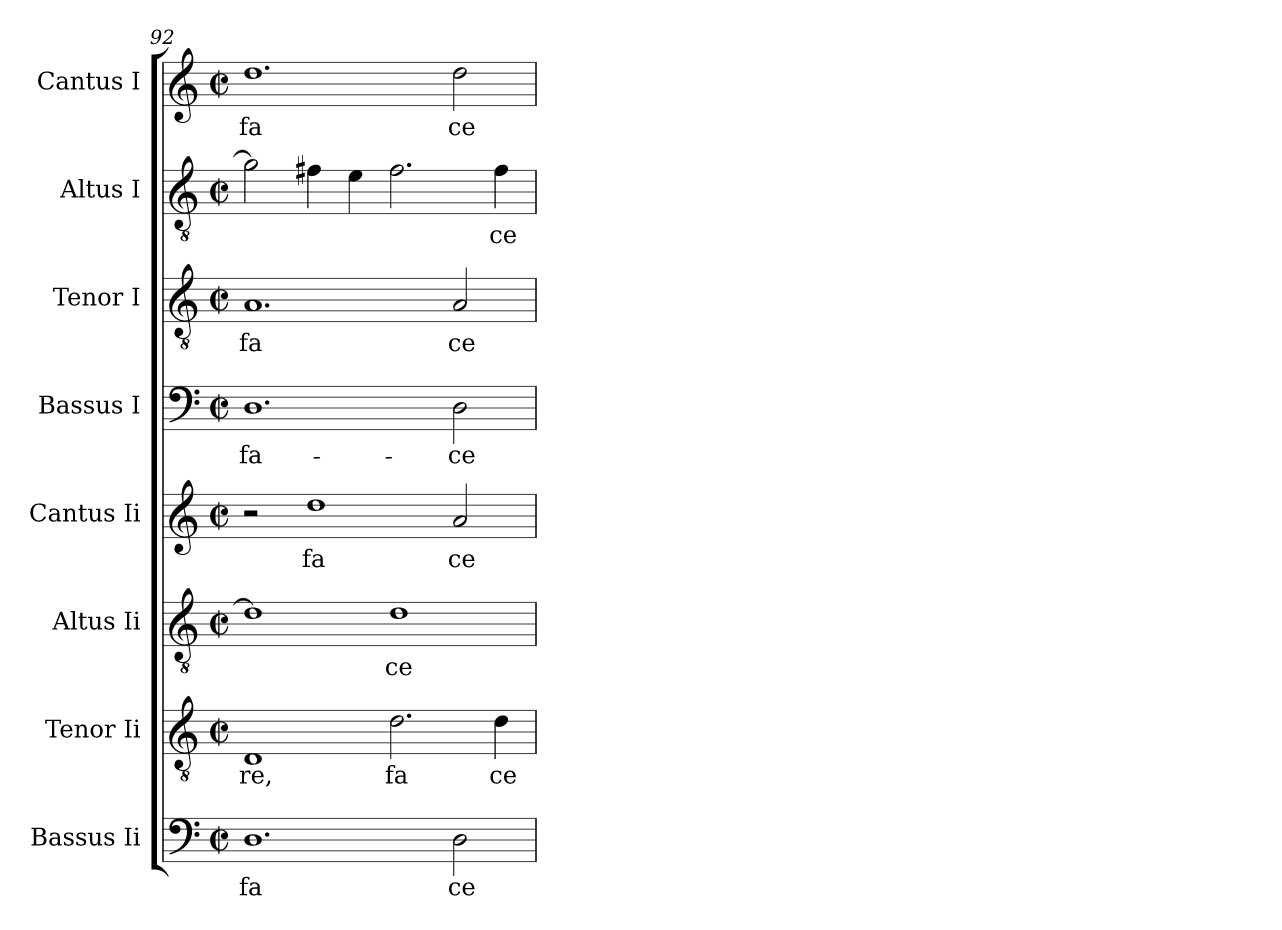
**kern	**text	**kern	**text	**kern	**text	**kern	**text	**kern	**text	**kern	**text	**kern	**text	**kern	**text
*part8	*part8	*part7	*part7	*part6	*part6	*part5	*part5	*part4	*part4	*part3	*part3	*part2	*part2	*part1	*part1
*staff8	*staff8	*staff7	*staff7	*staff6	*staff6	*staff5	*staff5	*staff4	*staff4	*staff3	*staff3	*staff2	*staff2	*staff1	*staff1
*I"Bassus Ii	*	*I"Tenor Ii	*	*I"Altus Ii	*	*I"Cantus Ii	*	*I"Bassus I	*	*I"Tenor I	*	*I"Altus I	*	*I"Cantus I	*
*clefF4	*	*clefGv2	*	*clefGv2	*	*clefG2	*	*clefF4	*	*clefGv2	*	*clefGv2	*	*clefG2	*
*M2/2	*	*M2/2	*	*M2/2	*	*M2/2	*	*M2/2	*	*M2/2	*	*M2/2	*	*M2/2	*
*met(c|)	*	*met(c|)	*	*met(c|)	*	*met(c|)	*	*met(c|)	*	*met(c|)	*	*met(c|)	*	*met(c|)	*
=92	=92	=92	=92	=92	=92	=92	=92	=92	=92	=92	=92	=92	=92	=92	=92
!	!LO:LY:b:cj	!	!LO:LY:b:cj	!	!	!	!	!	!LO:LY:b:cj	!	!LO:LY:b:cj	!	!	!	!LO:LY:b:cj
1.D	fa	1D	re,	1d]	.	2r	.	1.D	fa-	1.A	fa	2g\]	.	1.dd	fa
!	!	!	!	!	!	!	!LO:LY:b:cj	!	!	!	!	!	!	!	!
.	.	.	.	.	.	1dd	fa	.	.	.	.	4f#X\	.	.	.
.	.	.	.	.	.	.	.	.	.	.	.	4e\	.	.	.
!	!	!	!LO:LY:b:cj	!	!LO:LY:b:cj	!	!	!	!	!	!	!	!	!	!
.	.	2.d\	fa	1d	ce	.	.	.	.	.	.	2.f#\	.	.	.
!	!LO:LY:b:cj	!	!	!	!	!	!LO:LY:b:cj	!	!LO:LY:b:cj	!	!LO:LY:b:cj	!	!	!	!LO:LY:b:cj
2D\	ce	.	.	.	.	2a/	ce	2D\	-ce-	2A/	ce	.	.	2dd\	ce
!	!	!	!LO:LY:b:cj	!	!	!	!	!	!	!	!	!	!LO:LY:b:cj	!	!
.	.	4d\	ce	.	.	.	.	.	.	.	.	4f#\	ce	.	.
=	=	=	=	=	=	=	=	=	=	=	=	=	=	=	=
*-	*-	*-	*-	*-	*-	*-	*-	*-	*-	*-	*-	*-	*-	*-	*-
